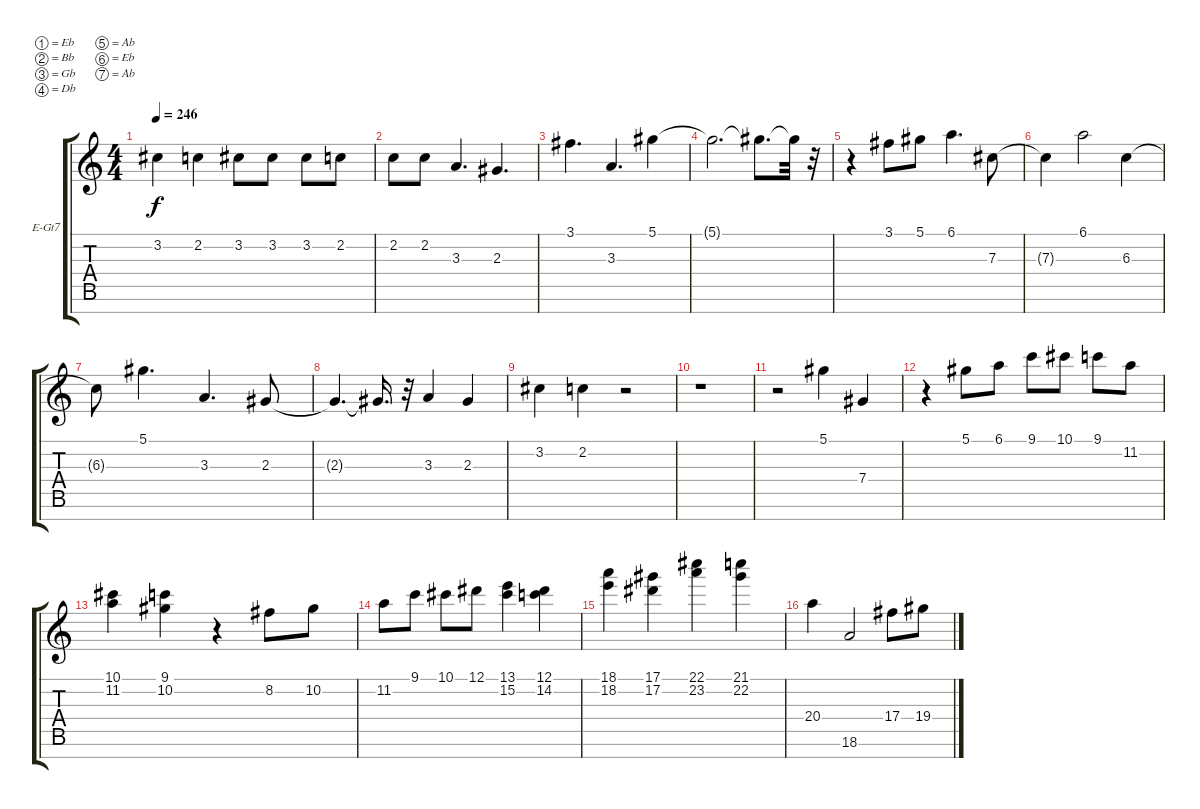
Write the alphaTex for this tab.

\bracketExtendMode groupsimilarinstruments
\firstSystemTrackNameOrientation horizontal
\otherSystemsTrackNameOrientation horizontal
\track ("Guitar 2" "E-Gt7") {solo instrument distortionguitar}
\staff {score tabs}
\tuning (Eb4 Bb3 Gb3 Db3 Ab2 Eb2 Ab1)
\ts (4 4)
\tempo 246
\clef g2
\ks c
3.2.4{dy f} 2.2.4 3.2.8 3.2.8 3.2.8 2.2.8 |
2.2.8 2.2.8 3.3.4{d} 2.3.4{d} |
3.1.4{d} 3.3.4{d} 5.1.4 |
5.1{t}.2{d} 5.1{t}.8{d} 5.1{t}.32 r.32 |
r.4 3.1.8 5.1.8 6.1.4{d} 7.3.8 |
7.3{t}.4 6.1.2 6.3.4 |
6.3{t}.8 5.1.4{d} 3.3.4{d} 2.3.8 |
2.3{t}.4{d} 2.3{t}.16{d} r.32 3.3.4 2.3.4 |
3.2.4 2.2.4 r.2 |
r.1 |
r.2 5.1.4 7.4.4 |
r.4 5.1.8 6.1.8 9.1.8 10.1.8 9.1.8 11.2.8 |
(10.1 11.2).4 (9.1 10.2).4 r.4 8.2.8 10.2.8 |
11.2.8 9.1.8 10.1.8 12.1.8 (13.1 15.2).4 (12.1 14.2).4 |
(18.1 18.2).4 (17.1 17.2).4 (22.1 23.2).4 (21.1 22.2).4 |
20.4.4 18.6.2 17.4.8 19.4.8
